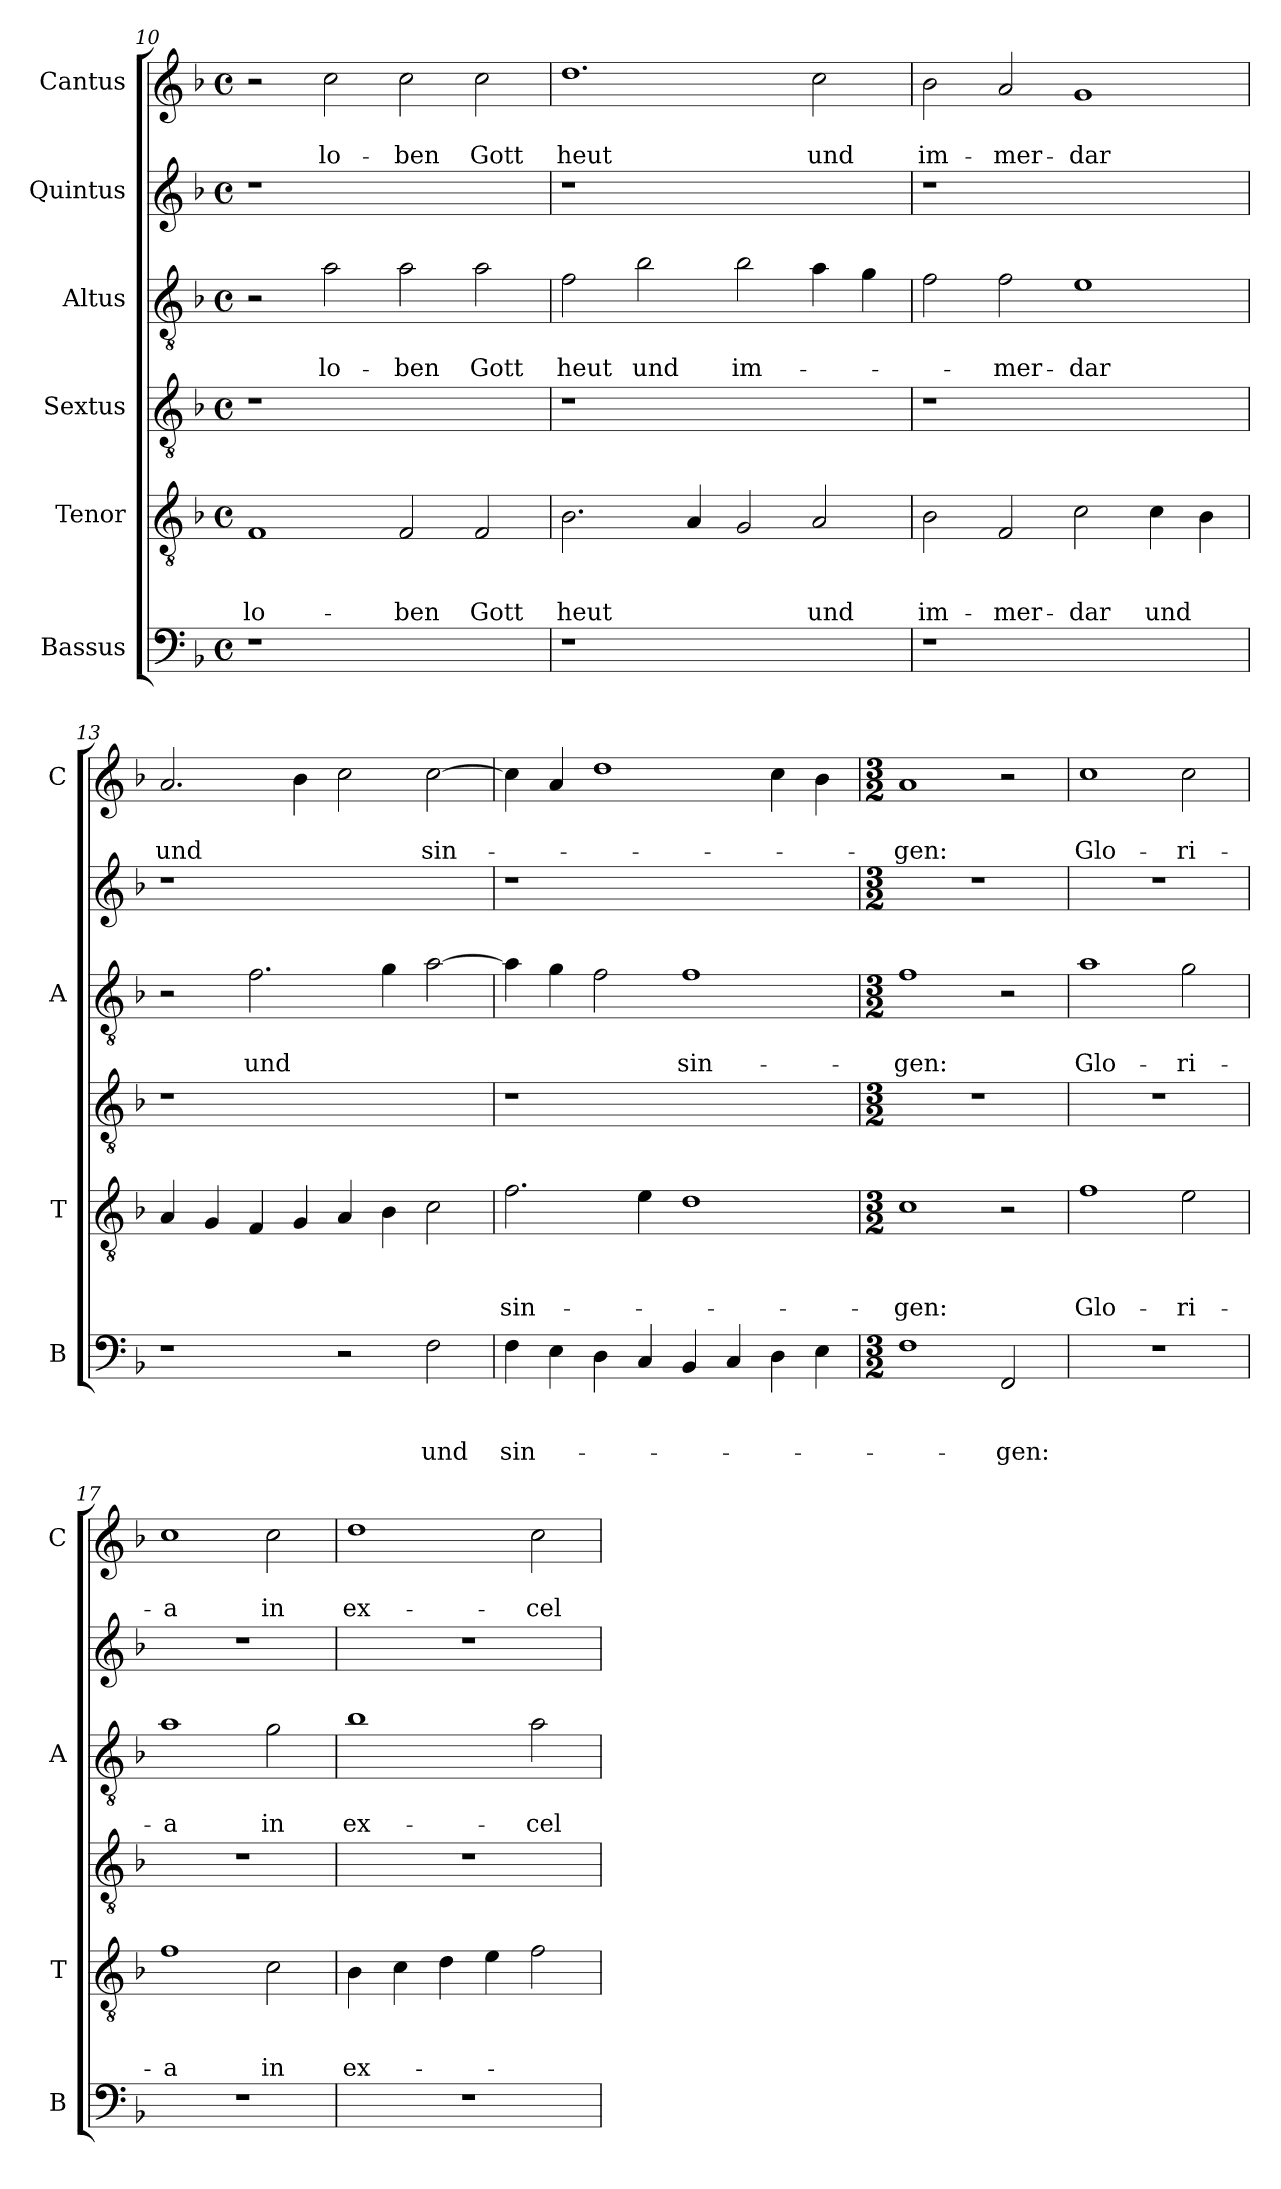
**kern	**text	**text	**text	**kern	**text	**text	**text	**kern	**kern	**text	**text	**kern	**kern	**text	**text
*part6	*part6	*part6	*part6	*part5	*part5	*part5	*part5	*part4	*part3	*part3	*part3	*part2	*part1	*part1	*part1
*staff6	*staff6	*staff6	*staff6	*staff5	*staff5	*staff5	*staff5	*staff4	*staff3	*staff3	*staff3	*staff2	*staff1	*staff1	*staff1
*I"Bassus	*	*	*	*I"Tenor	*	*	*	*I"Sextus	*I"Altus	*	*	*I"Quintus	*I"Cantus	*	*
*I'B	*	*	*	*I'T	*	*	*	*	*I'A	*	*	*	*I'C	*	*
*clefF4	*	*	*	*clefGv2	*	*	*	*clefGv2	*clefGv2	*	*	*clefG2	*clefG2	*	*
*k[b-]	*	*	*	*k[b-]	*	*	*	*k[b-]	*k[b-]	*	*	*k[b-]	*k[b-]	*	*
*F:	*	*	*	*F:	*	*	*	*F:	*F:	*	*	*F:	*F:	*	*
*M4/4	*	*	*	*M4/4	*	*	*	*M4/4	*M4/4	*	*	*M4/4	*M4/4	*	*
*met(c)	*	*	*	*met(c)	*	*	*	*met(c)	*met(c)	*	*	*met(c)	*met(c)	*	*
=10	=10	=10	=10	=10	=10	=10	=10	=10	=10	=10	=10	=10	=10	=10	=10
!	!	!	!	!	!	!	!LO:LY:b	!	!	!	!	!	!	!	!
1r	.	.	.	1F	.	.	lo-	1r	2r	.	.	1r	2r	.	.
!	!	!	!	!	!	!	!	!	!	!	!LO:LY:b	!	!	!	!LO:LY:b
.	.	.	.	.	.	.	.	.	2a\	.	lo-	.	2cc\	.	lo-
!	!	!	!	!	!	!	!LO:LY:b	!	!	!	!LO:LY:b	!	!	!	!LO:LY:b
1ryy	.	.	.	2F/	.	.	-ben	1ryy	2a\	.	-ben	1ryy	2cc\	.	-ben
!	!	!	!	!	!	!	!LO:LY:b	!	!	!	!LO:LY:b	!	!	!	!LO:LY:b
.	.	.	.	2F/	.	.	Gott	.	2a\	.	Gott	.	2cc\	.	Gott
=11	=11	=11	=11	=11	=11	=11	=11	=11	=11	=11	=11	=11	=11	=11	=11
!	!	!	!	!	!	!	!LO:LY:b	!	!	!	!LO:LY:b	!	!	!	!LO:LY:b
1r	.	.	.	2.B-\	.	.	heut	1r	2f\	.	heut	1r	1.dd	.	heut
!	!	!	!	!	!	!	!	!	!	!	!LO:LY:b	!	!	!	!
.	.	.	.	.	.	.	.	.	2b-\	.	und	.	.	.	.
.	.	.	.	4A/	.	.	.	.	.	.	.	.	.	.	.
!	!	!	!	!	!	!	!	!	!	!	!LO:LY:b	!	!	!	!
1ryy	.	.	.	2G/	.	.	.	1ryy	2b-\	.	im-	1ryy	.	.	.
!	!	!	!	!	!	!	!LO:LY:b	!	!	!	!	!	!	!	!LO:LY:b
.	.	.	.	2A/	.	.	und	.	4a\	.	.	.	2cc\	.	und
.	.	.	.	.	.	.	.	.	4g\	.	.	.	.	.	.
=12	=12	=12	=12	=12	=12	=12	=12	=12	=12	=12	=12	=12	=12	=12	=12
!	!	!	!	!	!	!	!LO:LY:b	!	!	!	!	!	!	!	!LO:LY:b
1r	.	.	.	2B-\	.	.	im-	1r	2f\	.	.	1r	2b-\	.	im-
!	!	!	!	!	!	!	!LO:LY:b	!	!	!	!LO:LY:b	!	!	!	!LO:LY:b
.	.	.	.	2F/	.	.	-mer-	.	2f\	.	-mer-	.	2a/	.	-mer-
!	!	!	!	!	!	!	!LO:LY:b	!	!	!	!LO:LY:b	!	!	!	!LO:LY:b
1ryy	.	.	.	2c\	.	.	-dar	1ryy	1e	.	-dar	1ryy	1g	.	-dar
!	!	!	!	!	!	!	!LO:LY:b	!	!	!	!	!	!	!	!
.	.	.	.	4c\	.	.	und	.	.	.	.	.	.	.	.
.	.	.	.	4B-\	.	.	.	.	.	.	.	.	.	.	.
!!LO:LB:g=z
=13	=13	=13	=13	=13	=13	=13	=13	=13	=13	=13	=13	=13	=13	=13	=13
!	!	!	!	!	!	!	!	!	!	!	!	!	!	!	!LO:LY:b
1r	.	.	.	4A/	.	.	.	1r	2r	.	.	1r	2.a/	.	und
.	.	.	.	4G/	.	.	.	.	.	.	.	.	.	.	.
!	!	!	!	!	!	!	!	!	!	!	!LO:LY:b	!	!	!	!
.	.	.	.	4F/	.	.	.	.	2.f\	.	und	.	.	.	.
.	.	.	.	4G/	.	.	.	.	.	.	.	.	4b-\	.	.
2r	.	.	.	4A/	.	.	.	1ryy	.	.	.	1ryy	2cc\	.	.
.	.	.	.	4B-\	.	.	.	.	4g\	.	.	.	.	.	.
!	!	!	!LO:LY:b	!	!	!	!	!	!	!	!	!	!	!	!LO:LY:b
2F\	.	.	und	2c\	.	.	.	.	[2a\	.	.	.	[2cc\	.	sin-
=14	=14	=14	=14	=14	=14	=14	=14	=14	=14	=14	=14	=14	=14	=14	=14
!	!	!	!LO:LY:b	!	!	!	!LO:LY:b	!	!	!	!	!	!	!	!
4F\	.	.	sin-	2.f\	.	.	sin-	1r	4a\]	.	.	1r	4cc\]	.	.
4E\	.	.	.	.	.	.	.	.	4g\	.	.	.	4a/	.	.
4D\	.	.	.	.	.	.	.	.	2f\	.	.	.	1dd	.	.
4C/	.	.	.	4e\	.	.	.	.	.	.	.	.	.	.	.
!	!	!	!	!	!	!	!	!	!	!	!LO:LY:b	!	!	!	!
4BB-/	.	.	.	1d	.	.	.	1ryy	1f	.	sin-	1ryy	.	.	.
4C/	.	.	.	.	.	.	.	.	.	.	.	.	.	.	.
4D\	.	.	.	.	.	.	.	.	.	.	.	.	4cc\	.	.
4E\	.	.	.	.	.	.	.	.	.	.	.	.	4b-\	.	.
=15	=15	=15	=15	=15	=15	=15	=15	=15	=15	=15	=15	=15	=15	=15	=15
*M3/2	*	*	*	*M3/2	*	*	*	*M3/2	*M3/2	*	*	*M3/2	*M3/2	*	*
!	!	!	!	!	!	!	!LO:LY:b	!	!	!	!LO:LY:b	!	!	!	!LO:LY:b
1F	.	.	.	1c	.	.	-gen:	1.r	1f	.	-gen:	1.r	1a	.	-gen:
!	!	!	!LO:LY:b	!	!	!	!	!	!	!	!	!	!	!	!
2FF/	.	.	-gen:	2r	.	.	.	.	2r	.	.	.	2r	.	.
=16	=16	=16	=16	=16	=16	=16	=16	=16	=16	=16	=16	=16	=16	=16	=16
!	!	!	!	!	!	!	!LO:LY:b	!	!	!	!LO:LY:b	!	!	!	!LO:LY:b
1.r	.	.	.	1f	.	.	Glo-	1.r	1a	.	Glo-	1.r	1cc	.	Glo-
!	!	!	!	!	!	!	!LO:LY:b	!	!	!	!LO:LY:b	!	!	!	!LO:LY:b
.	.	.	.	2e\	.	.	-ri-	.	2g\	.	-ri-	.	2cc\	.	-ri-
=17	=17	=17	=17	=17	=17	=17	=17	=17	=17	=17	=17	=17	=17	=17	=17
!	!	!	!	!	!	!	!LO:LY:b	!	!	!	!LO:LY:b	!	!	!	!LO:LY:b
1.r	.	.	.	1f	.	.	-a	1.r	1a	.	-a	1.r	1cc	.	-a
!	!	!	!	!	!	!	!LO:LY:b	!	!	!	!LO:LY:b	!	!	!	!LO:LY:b
.	.	.	.	2c\	.	.	in	.	2g\	.	in	.	2cc\	.	in
=18	=18	=18	=18	=18	=18	=18	=18	=18	=18	=18	=18	=18	=18	=18	=18
!	!	!	!	!	!	!	!LO:LY:b	!	!	!	!LO:LY:b	!	!	!	!LO:LY:b
1.r	.	.	.	4B-\	.	.	ex-	1.r	1b-	.	ex-	1.r	1dd	.	ex-
.	.	.	.	4c\	.	.	.	.	.	.	.	.	.	.	.
.	.	.	.	4d\	.	.	.	.	.	.	.	.	.	.	.
.	.	.	.	4e\	.	.	.	.	.	.	.	.	.	.	.
!	!	!	!	!	!	!	!	!	!	!	!LO:LY:b	!	!	!	!LO:LY:b
.	.	.	.	2f\	.	.	.	.	2a\	.	-cel-	.	2cc\	.	-cel-
=	=	=	=	=	=	=	=	=	=	=	=	=	=	=	=
*-	*-	*-	*-	*-	*-	*-	*-	*-	*-	*-	*-	*-	*-	*-	*-
